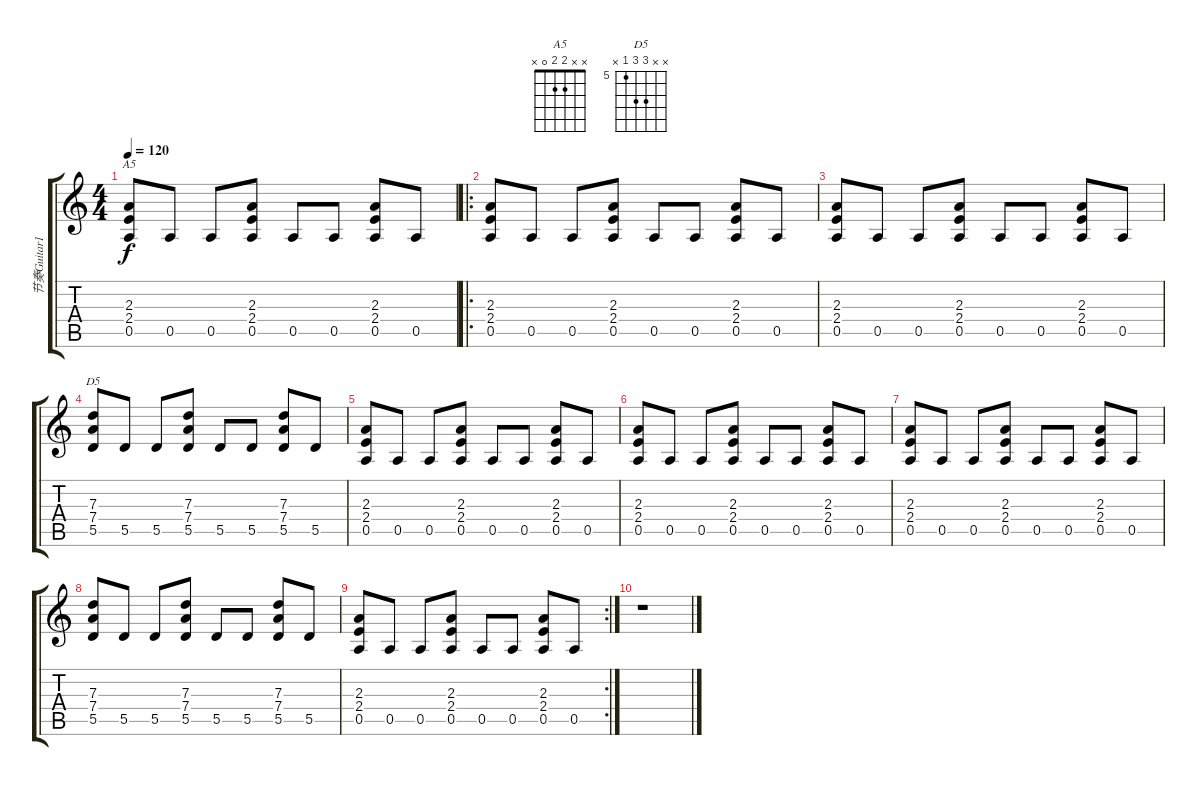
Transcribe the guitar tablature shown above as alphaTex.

\track ("节奏Guitar1" "节奏Guitar1") {instrument distortionguitar}
\staff {score tabs}
\tuning (E4 B3 G3 D3 A2 E2) {hide}
\chord ("A5" x x 2 2 0 x)
\chord ("D5" x x 7 7 5 x) {firstfret 5}
\ts (4 4)
\tempo 120
\clef g2
\ks c
(2.3 2.4 0.5).8{ch "A5" dy f} 0.5.8 0.5.8 (2.3 2.4 0.5).8 0.5.8 0.5.8 (2.3 2.4 0.5).8 0.5.8 |
\ro
(2.3 2.4 0.5).8 0.5.8 0.5.8 (2.3 2.4 0.5).8 0.5.8 0.5.8 (2.3 2.4 0.5).8 0.5.8 |
(2.3 2.4 0.5).8 0.5.8 0.5.8 (2.3 2.4 0.5).8 0.5.8 0.5.8 (2.3 2.4 0.5).8 0.5.8 |
(7.3 7.4 5.5).8{ch "D5"} 5.5.8 5.5.8 (7.3 7.4 5.5).8 5.5.8 5.5.8 (7.3 7.4 5.5).8 5.5.8 |
(2.3 2.4 0.5).8 0.5.8 0.5.8 (2.3 2.4 0.5).8 0.5.8 0.5.8 (2.3 2.4 0.5).8 0.5.8 |
(2.3 2.4 0.5).8 0.5.8 0.5.8 (2.3 2.4 0.5).8 0.5.8 0.5.8 (2.3 2.4 0.5).8 0.5.8 |
(2.3 2.4 0.5).8 0.5.8 0.5.8 (2.3 2.4 0.5).8 0.5.8 0.5.8 (2.3 2.4 0.5).8 0.5.8 |
(7.3 7.4 5.5).8 5.5.8 5.5.8 (7.3 7.4 5.5).8 5.5.8 5.5.8 (7.3 7.4 5.5).8 5.5.8 |
\rc 2
(2.3 2.4 0.5).8 0.5.8 0.5.8 (2.3 2.4 0.5).8 0.5.8 0.5.8 (2.3 2.4 0.5).8 0.5.8 |
r.1
